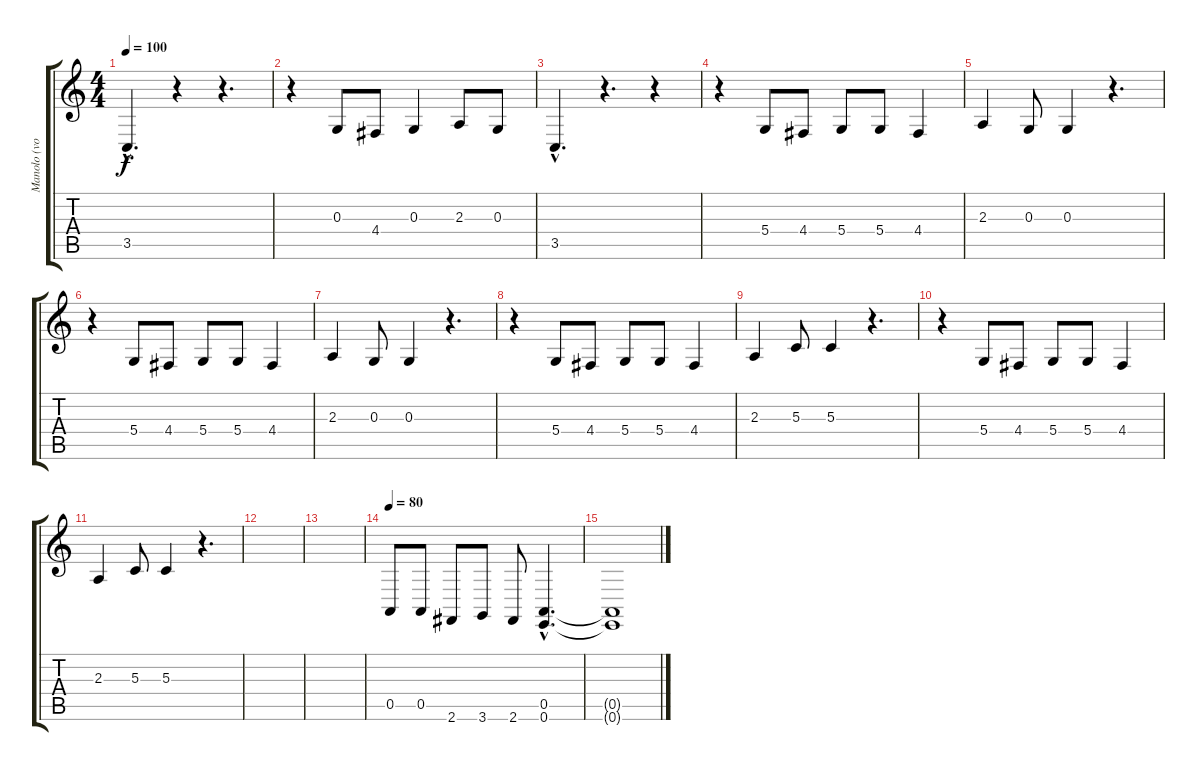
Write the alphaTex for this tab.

\track ("Manolo (voz)" "Manolo (vo") {instrument tenorsax}
\staff {score tabs}
\tuning (E4 B3 G3 D3 A2 E2) {hide}
\ts (4 4)
\tempo 100
\clef g2
\ks c
3.5{hac}.4{d dy f} r.4 r.4{d} |
r.4 0.3.8 4.4.8 0.3.4 2.3.8 0.3.8 |
3.5{hac}.4{d} r.4{d} r.4 |
r.4 5.4.8 4.4.8 5.4.8 5.4.8 4.4.4 |
2.3.4 0.3.8 0.3.4 r.4{d} |
r.4 5.4.8 4.4.8 5.4.8 5.4.8 4.4.4 |
2.3.4 0.3.8 0.3.4 r.4{d} |
r.4 5.4.8 4.4.8 5.4.8 5.4.8 4.4.4 |
2.3.4 5.3.8 5.3.4 r.4{d} |
r.4 5.4.8 4.4.8 5.4.8 5.4.8 4.4.4 |
2.3.4 5.3.8 5.3.4 r.4{d} |
|
|
\tempo 80
0.5.8 0.5.8 2.6.8 3.6.8 2.6.8 (0.5{hac} 0.6{hac}).4{d} |
(0.5{t} 0.6{t}).1
